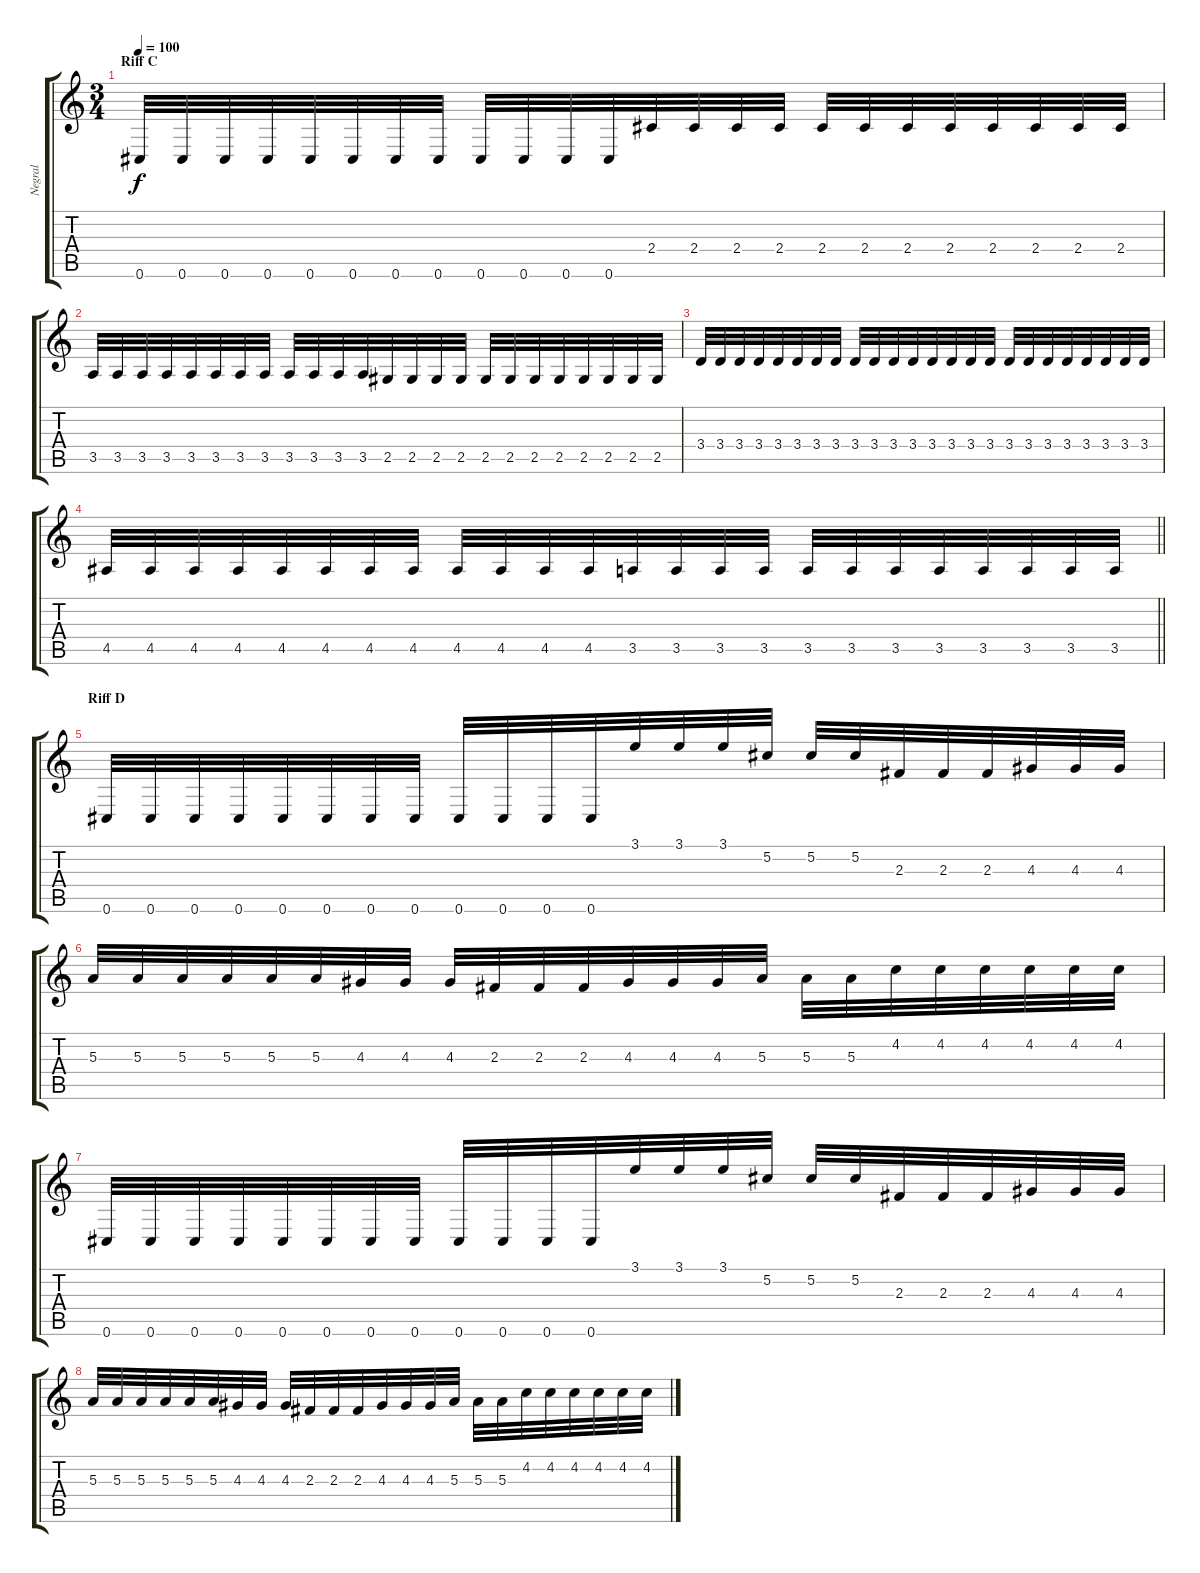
\track ("Negral" "Negral") {instrument distortionguitar}
\staff {score tabs}
\tuning (Db4 Ab3 E3 B2 Gb2 Db2) {hide}
\ts (3 4)
\section ("" "Riff C")
\tempo 100
\clef g2
\ks c
0.6.32{dy f} 0.6.32 0.6.32 0.6.32 0.6.32 0.6.32 0.6.32 0.6.32 0.6.32 0.6.32 0.6.32 0.6.32 2.4.32 2.4.32 2.4.32 2.4.32 2.4.32 2.4.32 2.4.32 2.4.32 2.4.32 2.4.32 2.4.32 2.4.32 |
3.5.32 3.5.32 3.5.32 3.5.32 3.5.32 3.5.32 3.5.32 3.5.32 3.5.32 3.5.32 3.5.32 3.5.32 2.5.32 2.5.32 2.5.32 2.5.32 2.5.32 2.5.32 2.5.32 2.5.32 2.5.32 2.5.32 2.5.32 2.5.32 |
3.4.32 3.4.32 3.4.32 3.4.32 3.4.32 3.4.32 3.4.32 3.4.32 3.4.32 3.4.32 3.4.32 3.4.32 3.4.32 3.4.32 3.4.32 3.4.32 3.4.32 3.4.32 3.4.32 3.4.32 3.4.32 3.4.32 3.4.32 3.4.32 |
\barLineRight lightlight
4.5.32 4.5.32 4.5.32 4.5.32 4.5.32 4.5.32 4.5.32 4.5.32 4.5.32 4.5.32 4.5.32 4.5.32 3.5.32 3.5.32 3.5.32 3.5.32 3.5.32 3.5.32 3.5.32 3.5.32 3.5.32 3.5.32 3.5.32 3.5.32 |
\section ("" "Riff D")
0.6.32 0.6.32 0.6.32 0.6.32 0.6.32 0.6.32 0.6.32 0.6.32 0.6.32 0.6.32 0.6.32 0.6.32 3.1.32 3.1.32 3.1.32 5.2.32 5.2.32 5.2.32 2.3.32 2.3.32 2.3.32 4.3.32 4.3.32 4.3.32 |
5.3.32 5.3.32 5.3.32 5.3.32 5.3.32 5.3.32 4.3.32 4.3.32 4.3.32 2.3.32 2.3.32 2.3.32 4.3.32 4.3.32 4.3.32 5.3.32 5.3.32 5.3.32 4.2.32 4.2.32 4.2.32 4.2.32 4.2.32 4.2.32 |
0.6.32 0.6.32 0.6.32 0.6.32 0.6.32 0.6.32 0.6.32 0.6.32 0.6.32 0.6.32 0.6.32 0.6.32 3.1.32 3.1.32 3.1.32 5.2.32 5.2.32 5.2.32 2.3.32 2.3.32 2.3.32 4.3.32 4.3.32 4.3.32 |
5.3.32 5.3.32 5.3.32 5.3.32 5.3.32 5.3.32 4.3.32 4.3.32 4.3.32 2.3.32 2.3.32 2.3.32 4.3.32 4.3.32 4.3.32 5.3.32 5.3.32 5.3.32 4.2.32 4.2.32 4.2.32 4.2.32 4.2.32 4.2.32
